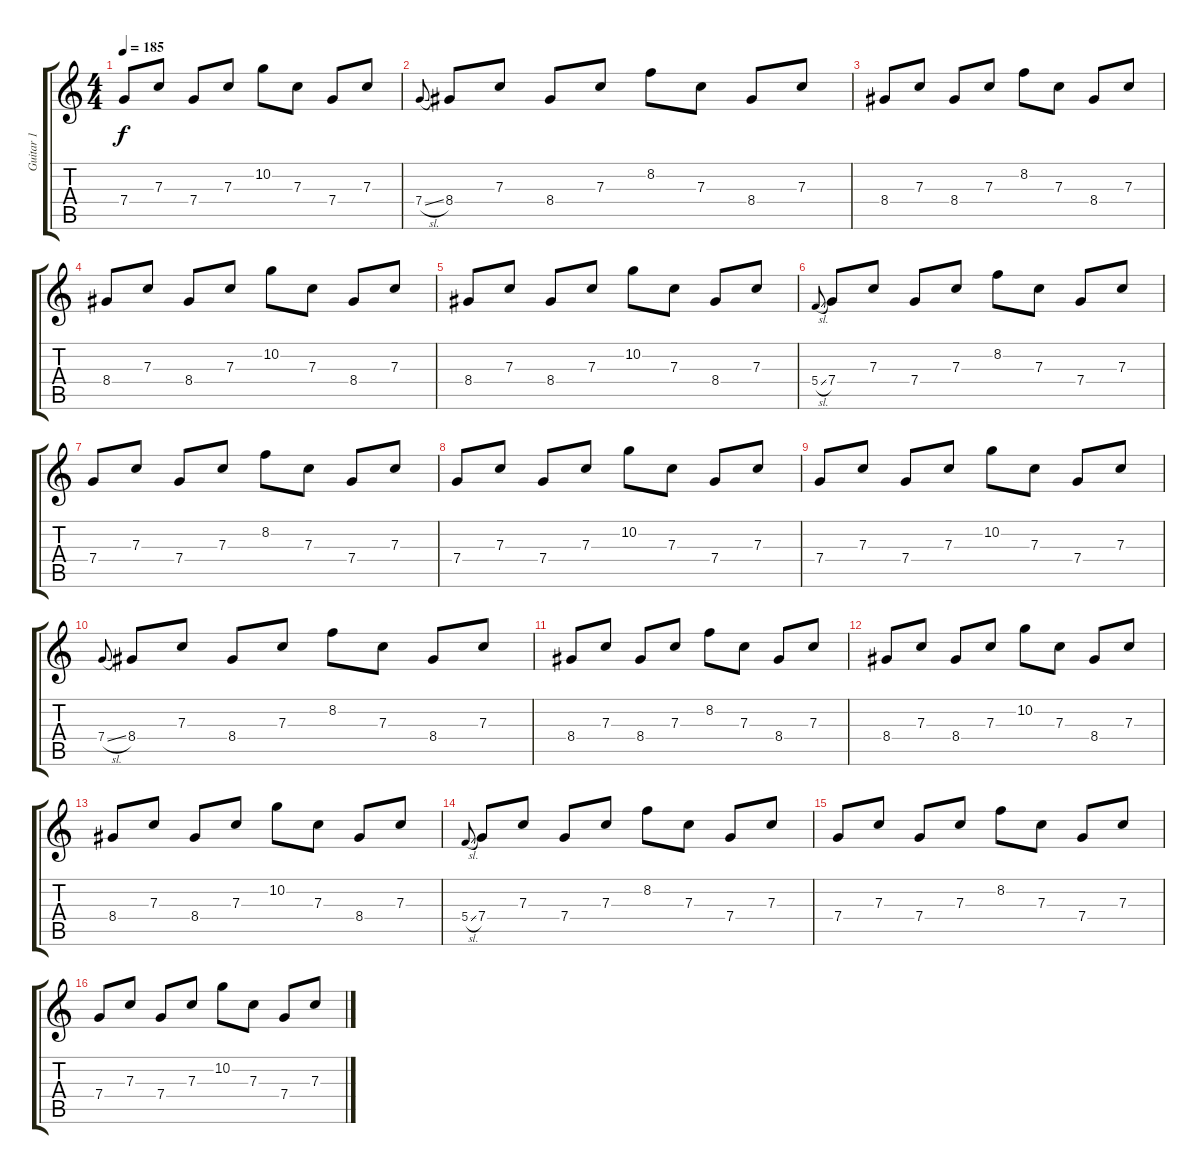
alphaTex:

\track ("Guitar 1" "Guitar 1") {instrument distortionguitar}
\staff {score tabs}
\tuning (D4 A3 F3 C3 G2 C2) {hide}
\ts (4 4)
\tempo 185
\clef g2
\ks c
7.4.8{dy f} 7.3.8 7.4.8 7.3.8 10.2.8 7.3.8 7.4.8 7.3.8 |
7.4{sl}.8{gr onbeat} 8.4.8 7.3.8 8.4.8 7.3.8 8.2.8 7.3.8 8.4.8 7.3.8 |
8.4.8 7.3.8 8.4.8 7.3.8 8.2.8 7.3.8 8.4.8 7.3.8 |
8.4.8 7.3.8 8.4.8 7.3.8 10.2.8 7.3.8 8.4.8 7.3.8 |
8.4.8 7.3.8 8.4.8 7.3.8 10.2.8 7.3.8 8.4.8 7.3.8 |
5.4{sl}.8{gr onbeat} 7.4.8 7.3.8 7.4.8 7.3.8 8.2.8 7.3.8 7.4.8 7.3.8 |
7.4.8 7.3.8 7.4.8 7.3.8 8.2.8 7.3.8 7.4.8 7.3.8 |
7.4.8 7.3.8 7.4.8 7.3.8 10.2.8 7.3.8 7.4.8 7.3.8 |
7.4.8 7.3.8 7.4.8 7.3.8 10.2.8 7.3.8 7.4.8 7.3.8 |
7.4{sl}.8{gr onbeat} 8.4.8 7.3.8 8.4.8 7.3.8 8.2.8 7.3.8 8.4.8 7.3.8 |
8.4.8 7.3.8 8.4.8 7.3.8 8.2.8 7.3.8 8.4.8 7.3.8 |
8.4.8 7.3.8 8.4.8 7.3.8 10.2.8 7.3.8 8.4.8 7.3.8 |
8.4.8 7.3.8 8.4.8 7.3.8 10.2.8 7.3.8 8.4.8 7.3.8 |
5.4{sl}.8{gr onbeat} 7.4.8 7.3.8 7.4.8 7.3.8 8.2.8 7.3.8 7.4.8 7.3.8 |
7.4.8 7.3.8 7.4.8 7.3.8 8.2.8 7.3.8 7.4.8 7.3.8 |
7.4.8 7.3.8 7.4.8 7.3.8 10.2.8 7.3.8 7.4.8 7.3.8
